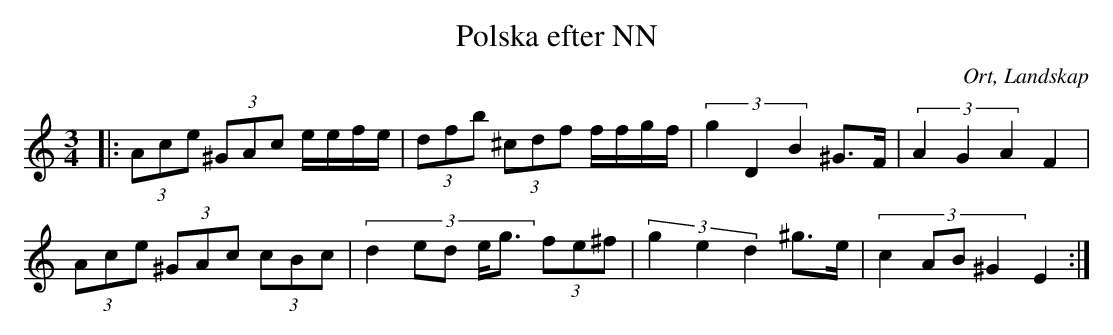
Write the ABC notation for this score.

X:1
T:Polska efter NN
O:Ort, Landskap
M:3/4
L:1/8
K:C
|: (3 Ace (3^GAc e/e/f/e/| (3 dfb (3^cdf f/f/g/f/|(3:2:3 g2 D2 B2 ^G>F|(3:2:3 A2 G2 A2 F2|
(3 Ace (3^GAc (3cBc| (3:2:5 d2 ed e<g (3fe^f|(3:2:3 g2 e2 d2 ^g>e|(3:2:4 c2 AB ^G2 E2:|
